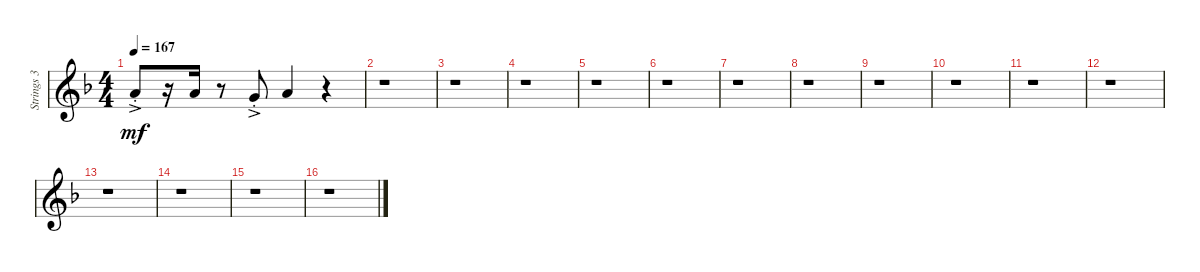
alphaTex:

\track ("Strings 3" "Strings 3") {instrument voiceoohs}
\staff {score}
\tuning (E4 B3 G3 D3 A2 E2 B1) {hide}
\ts (4 4)
\tempo 167
\clef g2
\ks dminor
5.1{ac st}.8{dy mf} r.16 5.1.16 r.8 3.1{ac st}.8 5.1.4 r.4 |
r.1 |
r.1 |
r.1 |
r.1 |
r.1 |
r.1 |
r.1 |
r.1 |
r.1 |
r.1 |
r.1 |
r.1 |
r.1 |
r.1 |
r.1
